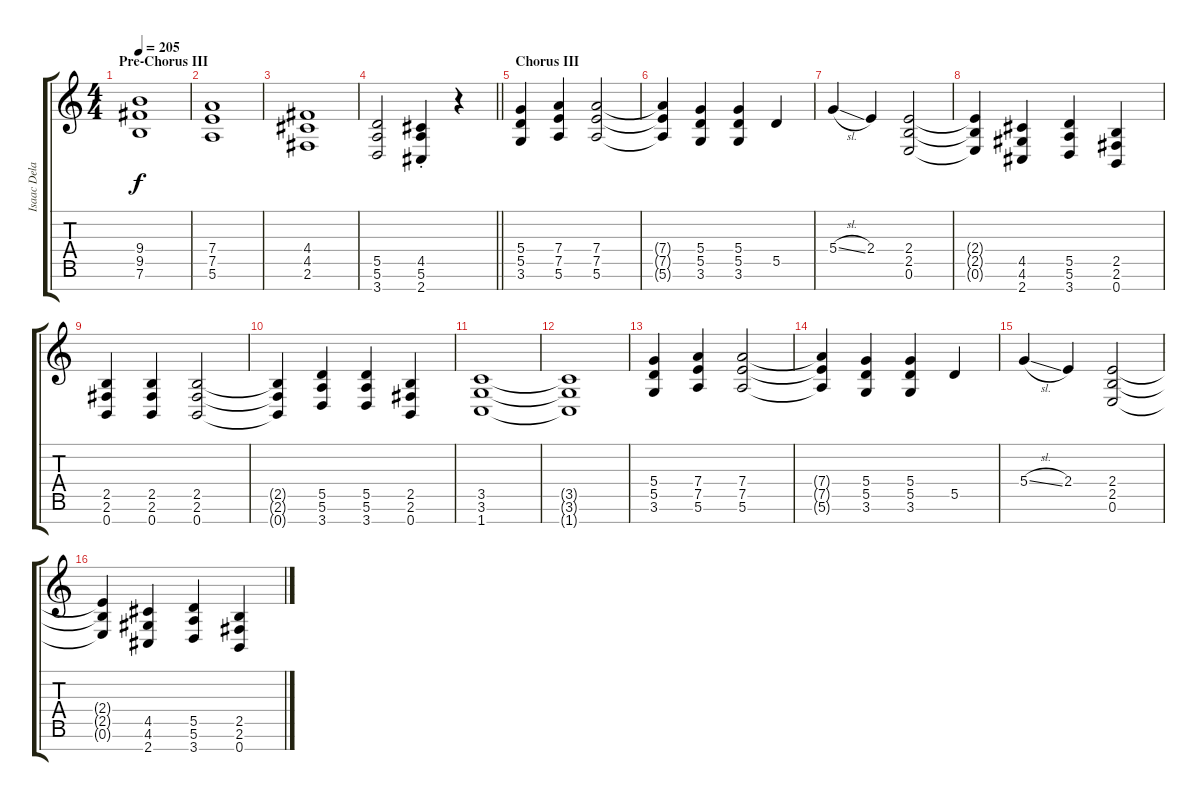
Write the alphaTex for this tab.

\track ("Isaac Delahaye" "Isaac Dela") {instrument distortionguitar}
\staff {score tabs}
\tuning (E4 B3 G3 D3 A2 E2 B1) {hide}
\ts (4 4)
\section ("" "Pre-Chorus III")
\tempo 205
\clef g2
\ks c
(9.4 9.5 7.6).1{dy f} |
(7.4 7.5 5.6).1 |
(4.4 4.5 2.6).1 |
\barLineRight lightlight
(5.5 5.6 3.7).2 (4.5{st} 5.6{st} 2.7{st}).4 r.4 |
\section ("" "Chorus III")
(5.4 5.5 3.6).4 (7.4 7.5 5.6).4 (7.4 7.5 5.6).2 |
(7.4{t} 7.5{t} 5.6{t}).4 (5.4 5.5 3.6).4 (5.4 5.5 3.6).4 5.5.4 |
5.4{sl}.4 2.4.4 (2.4 2.5 0.6).2 |
(2.4{t} 2.5{t} 0.6{t}).4 (4.5 4.6 2.7).4 (5.5 5.6 3.7).4 (2.5 2.6 0.7).4 |
(2.5 2.6 0.7).4 (2.5 2.6 0.7).4 (2.5 2.6 0.7).2 |
(2.5{t} 2.6{t} 0.7{t}).4 (5.5 5.6 3.7).4 (5.5 5.6 3.7).4 (2.5 2.6 0.7).4 |
(3.5 3.6 1.7).1 |
(3.5{t} 3.6{t} 1.7{t}).1 |
(5.4 5.5 3.6).4 (7.4 7.5 5.6).4 (7.4 7.5 5.6).2 |
(7.4{t} 7.5{t} 5.6{t}).4 (5.4 5.5 3.6).4 (5.4 5.5 3.6).4 5.5.4 |
5.4{sl}.4 2.4.4 (2.4 2.5 0.6).2 |
(2.4{t} 2.5{t} 0.6{t}).4 (4.5 4.6 2.7).4 (5.5 5.6 3.7).4 (2.5 2.6 0.7).4
